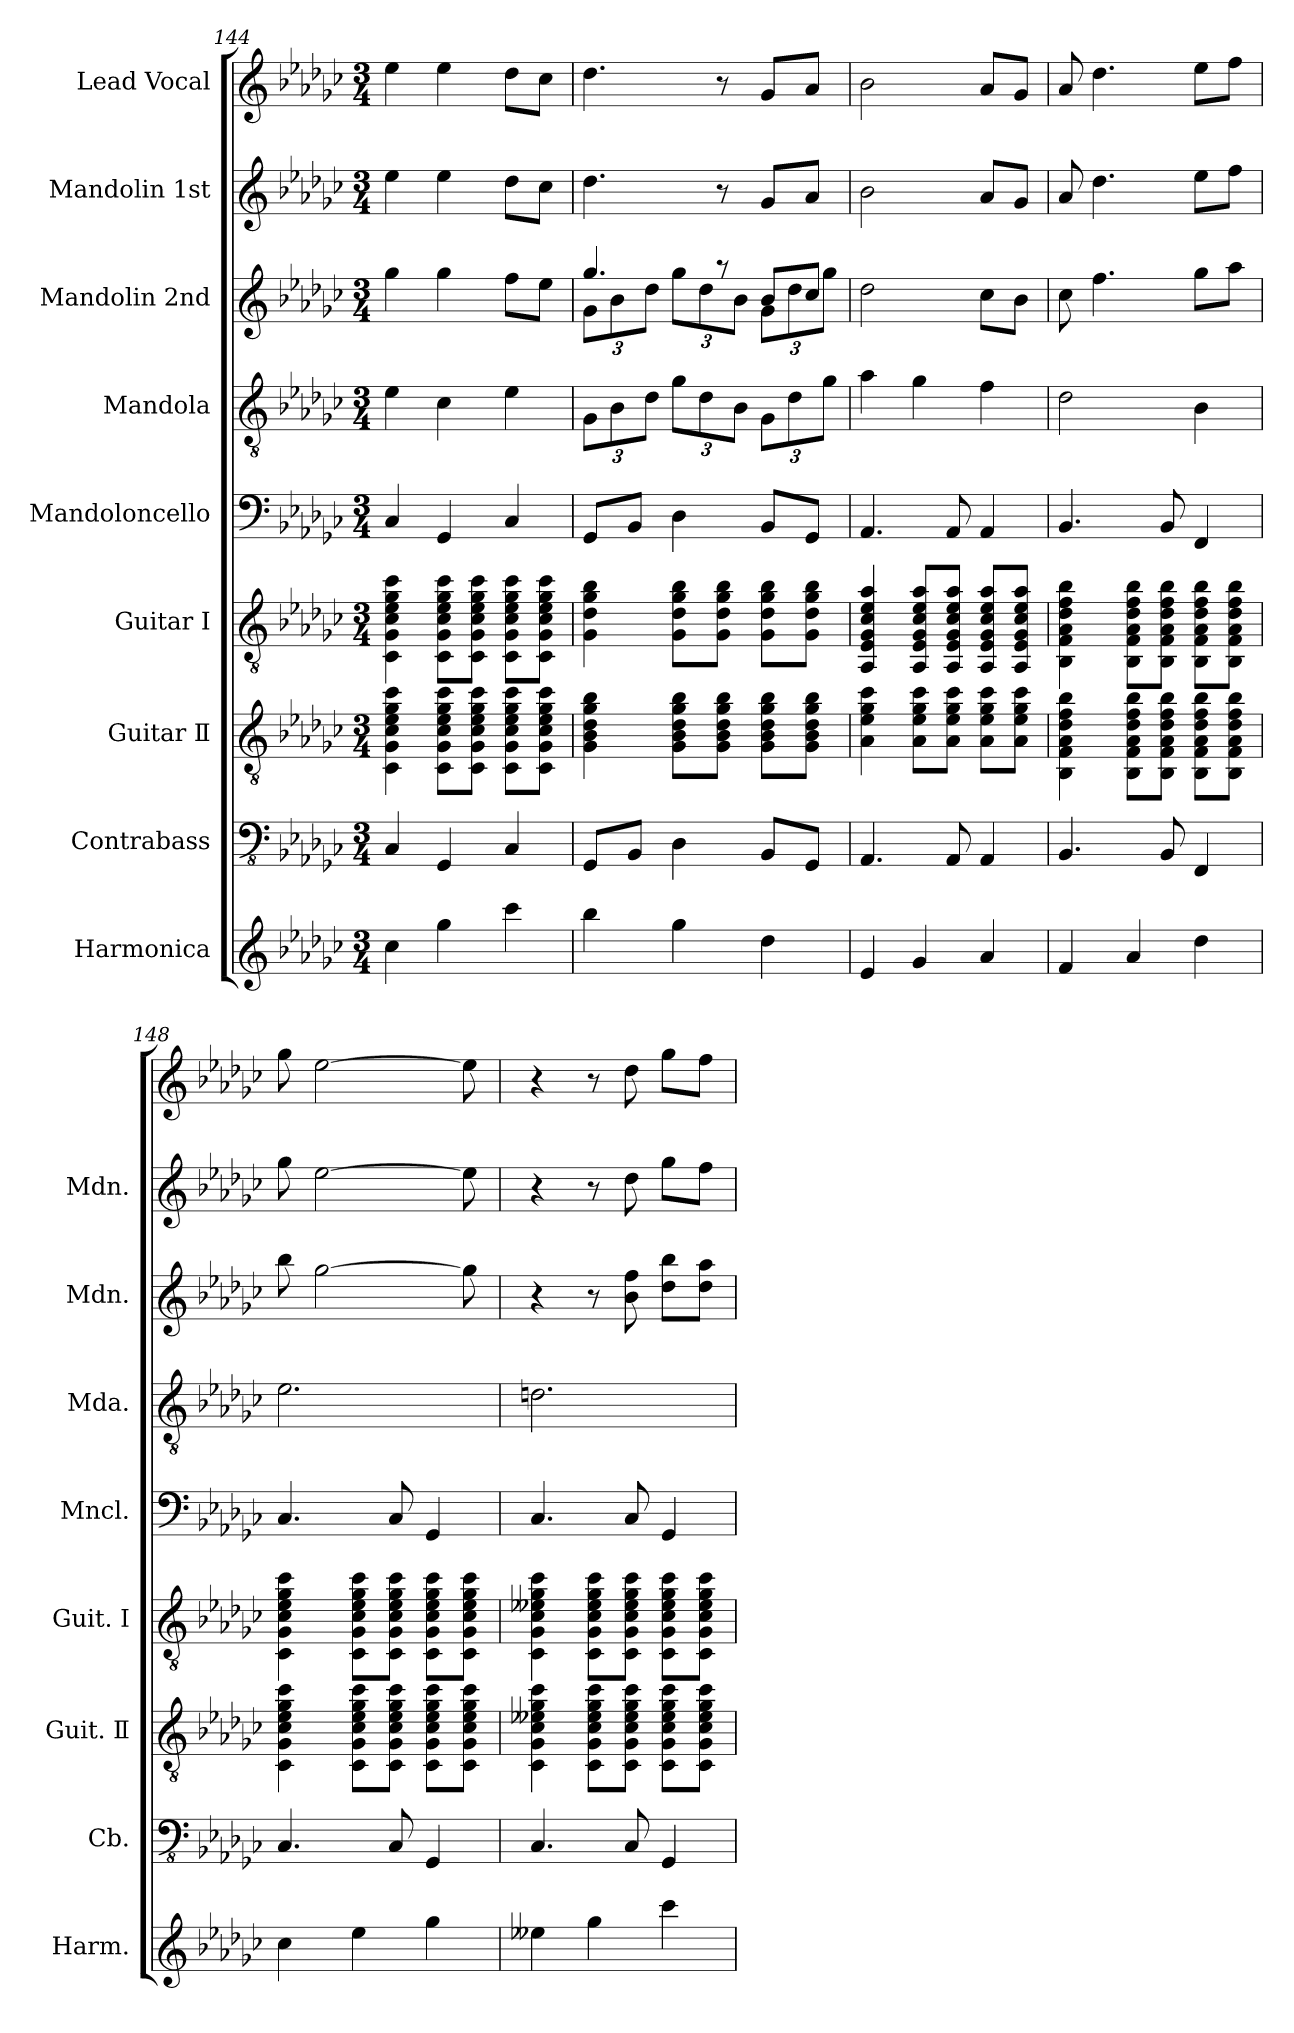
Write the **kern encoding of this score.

**kern	**kern	**kern	**kern	**kern	**kern	**kern	**kern	**kern
*part9	*part8	*part7	*part6	*part5	*part4	*part3	*part2	*part1
*staff9	*staff8	*staff7	*staff6	*staff5	*staff4	*staff3	*staff2	*staff1
*I"Harmonica	*I"Contrabass	*I"Guitar Ⅱ	*I"Guitar Ⅰ	*I"Mandoloncello	*I"Mandola	*I"Mandolin 2nd	*I"Mandolin 1st	*I"Lead Vocal
*I'Harm.	*I'Cb.	*I'Guit. Ⅱ	*I'Guit. Ⅰ	*I'Mncl.	*I'Mda.	*I'Mdn.	*I'Mdn.	*
*clefG2	*clefFv4	*clefGv2	*clefGv2	*clefF4	*clefGv2	*clefG2	*clefG2	*clefG2
*k[b-e-a-d-g-c-]	*k[b-e-a-d-g-c-]	*k[b-e-a-d-g-c-]	*k[b-e-a-d-g-c-]	*k[b-e-a-d-g-c-]	*k[b-e-a-d-g-c-]	*k[b-e-a-d-g-c-]	*k[b-e-a-d-g-c-]	*k[b-e-a-d-g-c-]
*M3/4	*M3/4	*M3/4	*M3/4	*M3/4	*M3/4	*M3/4	*M3/4	*M3/4
=144	=144	=144	=144	=144	=144	=144	=144	=144
4cc-	4CC-	4C- 4G- 4c- 4e- 4g- 4cc-	4C- 4G- 4c- 4e- 4g- 4cc-	4C-	4e-	4gg-	4ee-	4ee-
4gg-	4GGG-	8C- 8G- 8c- 8e- 8g- 8cc-L	8C- 8G- 8c- 8e- 8g- 8cc-L	4GG-	4c-	4gg-	4ee-	4ee-
.	.	8C- 8G- 8c- 8e- 8g- 8cc-J	8C- 8G- 8c- 8e- 8g- 8cc-J	.	.	.	.	.
4ccc-	4CC-	8C- 8G- 8c- 8e- 8g- 8cc-L	8C- 8G- 8c- 8e- 8g- 8cc-L	4C-	4e-	8ffL	8dd-L	8dd-L
.	.	8C- 8G- 8c- 8e- 8g- 8cc-J	8C- 8G- 8c- 8e- 8g- 8cc-J	.	.	8ee-J	8cc-J	8cc-J
=145	=145	=145	=145	=145	=145	=145	=145	=145
*	*	*	*	*	*	*^	*	*
4bb-	8GGG-L	4G- 4B- 4d- 4g- 4b-	4G- 4d- 4g- 4b-	8GG-L	12G-L	4.gg-	12g-L	4.dd-	4.dd-
.	.	.	.	.	12B-	.	12b-	.	.
.	8BBB-J	.	.	8BB-J	.	.	.	.	.
.	.	.	.	.	12d-J	.	12dd-J	.	.
4gg-	4DD-	8G- 8B- 8d- 8g- 8b-L	8G- 8d- 8g- 8b-L	4D-	12g-L	.	12gg-L	.	.
.	.	.	.	.	12d-	.	12dd-	.	.
.	.	8G- 8B- 8d- 8g- 8b-J	8G- 8d- 8g- 8b-J	.	.	8r	.	8r	8r
.	.	.	.	.	12B-J	.	12b-J	.	.
4dd-	8BBB-L	8G- 8B- 8d- 8g- 8b-L	8G- 8d- 8g- 8b-L	8BB-L	12G-L	8b-L	12g-L	8g-L	8g-L
.	.	.	.	.	12d-	.	12dd-	.	.
.	8GGG-J	8G- 8B- 8d- 8g- 8b-J	8G- 8d- 8g- 8b-J	8GG-J	.	8cc-J	.	8a-J	8a-J
.	.	.	.	.	12g-J	.	12gg-J	.	.
*	*	*	*	*	*	*v	*v	*	*
=146	=146	=146	=146	=146	=146	=146	=146	=146
4e-	4.AAA-	4A- 4e- 4g- 4cc-	4AA- 4E- 4G- 4c- 4e- 4a-	4.AA-	4a-	2dd-	2b-	2b-
4g-	.	8A- 8e- 8g- 8cc-L	8AA- 8E- 8G- 8c- 8e- 8a-L	.	4g-	.	.	.
.	8AAA-	8A- 8e- 8g- 8cc-J	8AA- 8E- 8G- 8c- 8e- 8a-J	8AA-	.	.	.	.
4a-	4AAA-	8A- 8e- 8g- 8cc-L	8AA- 8E- 8G- 8c- 8e- 8a-L	4AA-	4f	8cc-L	8a-L	8a-L
.	.	8A- 8e- 8g- 8cc-J	8AA- 8E- 8G- 8c- 8e- 8a-J	.	.	8b-J	8g-J	8g-J
=147	=147	=147	=147	=147	=147	=147	=147	=147
4f	4.BBB-	4BB- 4F 4A- 4d- 4f 4b-	4BB- 4F 4A- 4d- 4f 4b-	4.BB-	2d-	8cc-	8a-	8a-
.	.	.	.	.	.	4.ff	4.dd-	4.dd-
4a-	.	8BB- 8F 8A- 8d- 8f 8b-L	8BB- 8F 8A- 8d- 8f 8b-L	.	.	.	.	.
.	8BBB-	8BB- 8F 8A- 8d- 8f 8b-J	8BB- 8F 8A- 8d- 8f 8b-J	8BB-	.	.	.	.
4dd-	4FFF	8BB- 8F 8A- 8d- 8f 8b-L	8BB- 8F 8A- 8d- 8f 8b-L	4FF	4B-	8gg-L	8ee-L	8ee-L
.	.	8BB- 8F 8A- 8d- 8f 8b-J	8BB- 8F 8A- 8d- 8f 8b-J	.	.	8aa-J	8ffJ	8ffJ
=148	=148	=148	=148	=148	=148	=148	=148	=148
4cc-	4.CC-	4C- 4G- 4c- 4e- 4g- 4cc-	4C- 4G- 4c- 4e- 4g- 4cc-	4.C-	2.e-	8bb-	8gg-	8gg-
.	.	.	.	.	.	[2gg-	[2ee-	[2ee-
4ee-	.	8C- 8G- 8c- 8e- 8g- 8cc-L	8C- 8G- 8c- 8e- 8g- 8cc-L	.	.	.	.	.
.	8CC-	8C- 8G- 8c- 8e- 8g- 8cc-J	8C- 8G- 8c- 8e- 8g- 8cc-J	8C-	.	.	.	.
4gg-	4GGG-	8C- 8G- 8c- 8e- 8g- 8cc-L	8C- 8G- 8c- 8e- 8g- 8cc-L	4GG-	.	.	.	.
.	.	8C- 8G- 8c- 8e- 8g- 8cc-J	8C- 8G- 8c- 8e- 8g- 8cc-J	.	.	8gg-]	8ee-]	8ee-]
=149	=149	=149	=149	=149	=149	=149	=149	=149
4ee--X	4.CC-	4C- 4G- 4c- 4e--X 4g- 4cc-	4C- 4G- 4c- 4e--X 4g- 4cc-	4.C-	2.dn	4r	4r	4r
4gg-	.	8C- 8G- 8c- 8e-- 8g- 8cc-L	8C- 8G- 8c- 8e-- 8g- 8cc-L	.	.	8r	8r	8r
.	8CC-	8C- 8G- 8c- 8e-- 8g- 8cc-J	8C- 8G- 8c- 8e-- 8g- 8cc-J	8C-	.	8b- 8ff	8dd-	8dd-
4ccc-	4GGG-	8C- 8G- 8c- 8e-- 8g- 8cc-L	8C- 8G- 8c- 8e-- 8g- 8cc-L	4GG-	.	8dd- 8bb-L	8gg-L	8gg-L
.	.	8C- 8G- 8c- 8e-- 8g- 8cc-J	8C- 8G- 8c- 8e-- 8g- 8cc-J	.	.	8dd- 8aa-J	8ffJ	8ffJ
=	=	=	=	=	=	=	=	=
*-	*-	*-	*-	*-	*-	*-	*-	*-
